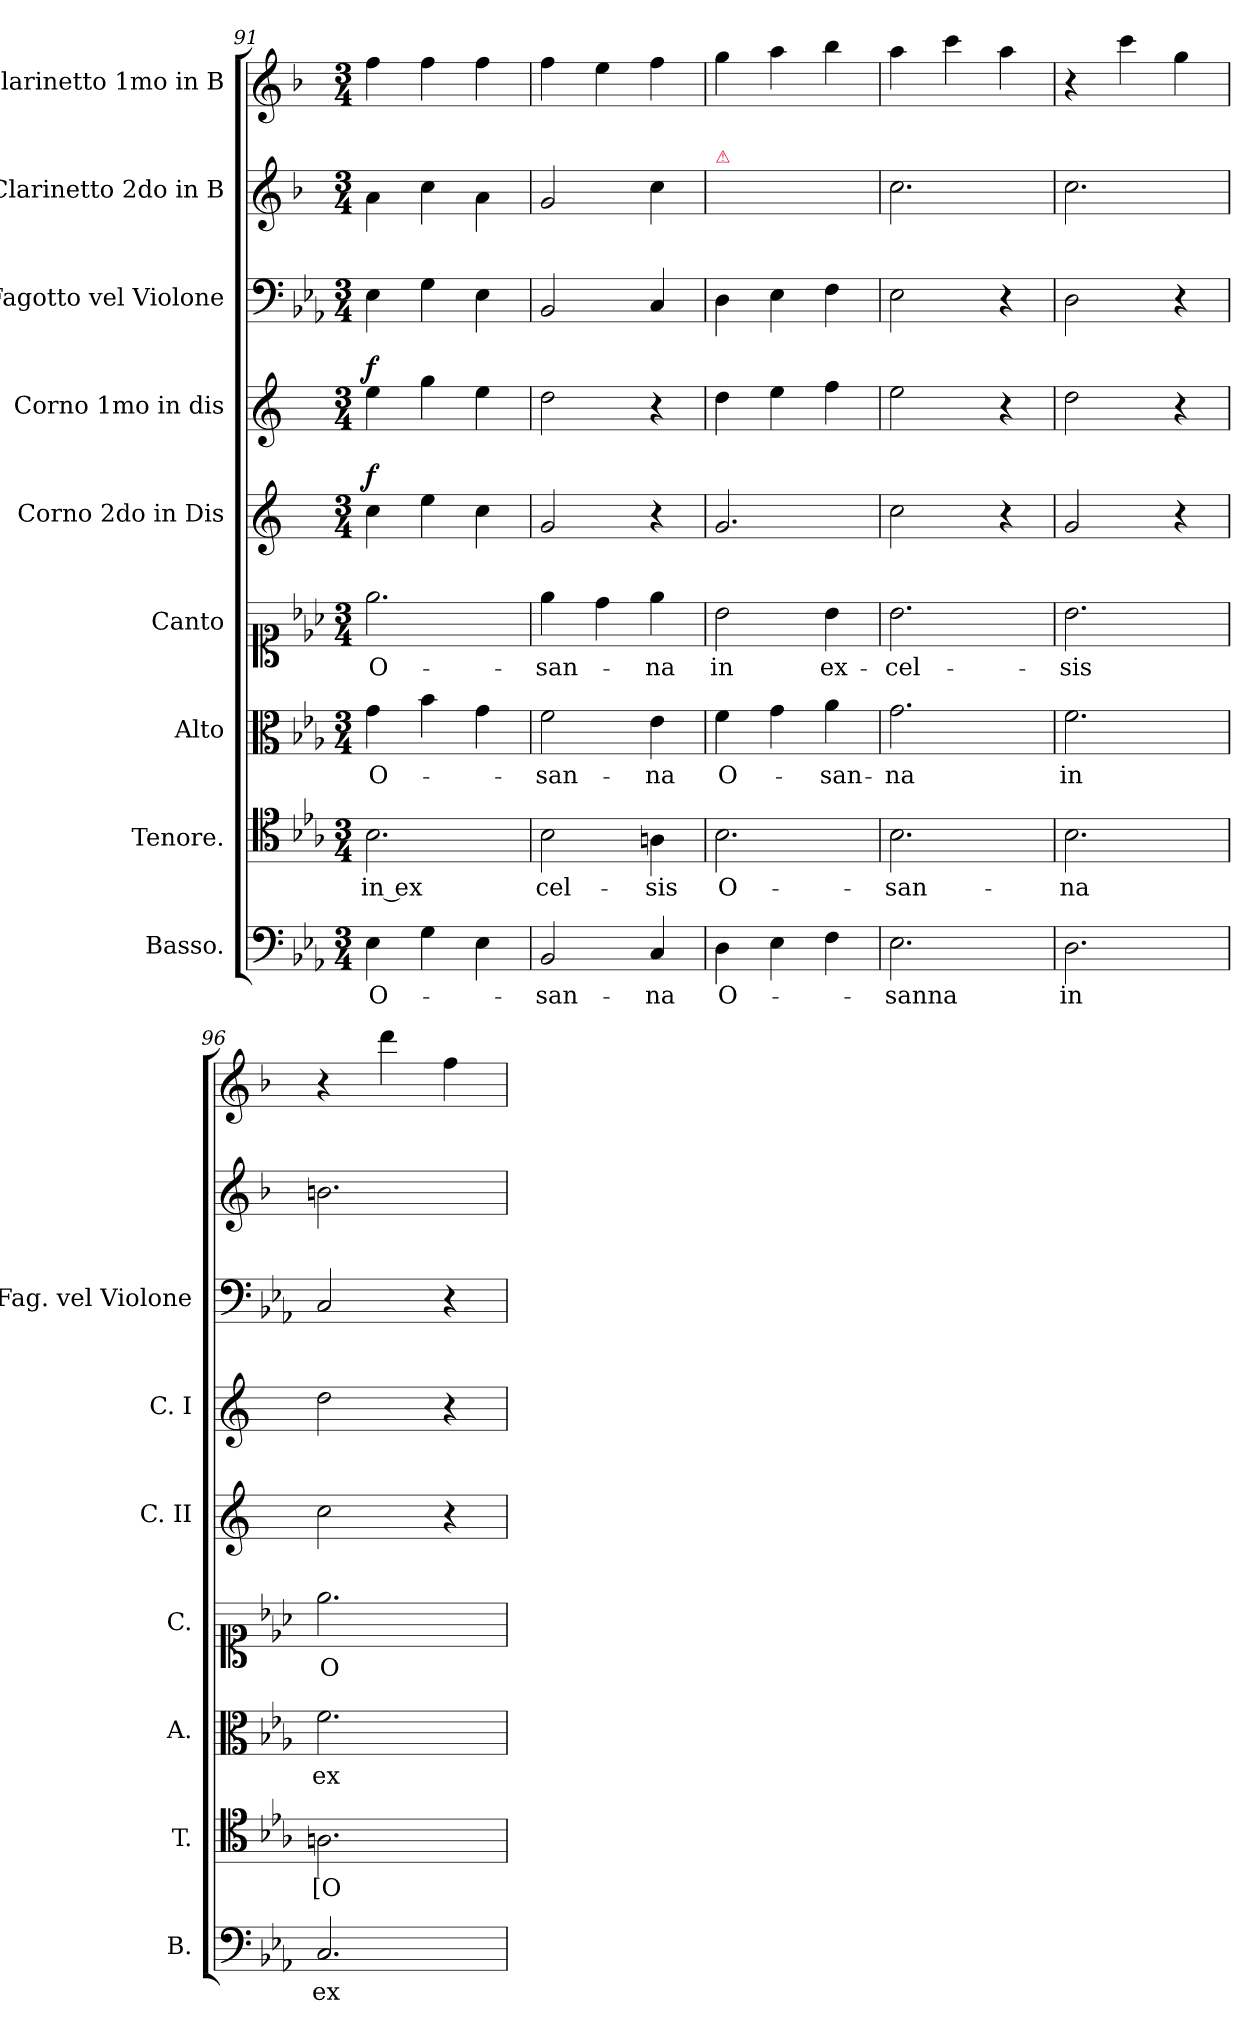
**kern	**text	**kern	**text	**kern	**text	**kern	**text	**kern	**dynam	**kern	**dynam	**kern	**kern	**kern
*part9	*part9	*part8	*part8	*part7	*part7	*part6	*part6	*part5	*part5	*part4	*part4	*part3	*part2	*part1
*staff9	*staff9	*staff8	*staff8	*staff7	*staff7	*staff6	*staff6	*staff5	*staff5	*staff4	*staff4	*staff3	*staff2	*staff1
*I"Basso.	*	*I"Tenore.	*	*I"Alto	*	*I"Canto	*	*I"Corno 2do in Dis	*	*I"Corno 1mo in dis	*	*I"Fagotto vel Violone	*I"Clarinetto 2do in B	*I"Clarinetto 1mo in B
*I'B.	*	*I'T.	*	*I'A.	*	*I'C.	*	*I'C. II	*	*I'C. I	*	*I'Fag. vel Violone	*	*
*clefF4	*	*clefC4	*	*clefC3	*	*clefC1	*	*clefG2	*	*clefG2	*	*clefF4	*clefG2	*clefG2
*	*	*	*	*	*	*	*	*ITrd5c9	*	*ITrd5c9	*	*	*ITrd1c2	*ITrd1c2
*k[b-e-a-]	*	*k[b-e-a-]	*	*k[b-e-a-]	*	*k[b-e-a-]	*	*k[b-e-a-]	*	*k[b-e-a-]	*	*k[b-e-a-]	*k[b-e-a-]	*k[b-e-a-]
*E-:	*	*E-:	*	*E-:	*	*E-:	*	*E-:	*	*E-:	*	*E-:	*E-:	*E-:
*M3/4	*	*M3/4	*	*M3/4	*	*M3/4	*	*M3/4	*	*M3/4	*	*M3/4	*M3/4	*M3/4
=91	=91	=91	=91	=91	=91	=91	=91	=91	=91	=91	=91	=91	=91	=91
!	!	!	!	!	!	!	!	!	!LO:DY:a	!	!LO:DY:a	!	!	!
4E-\	O-	2.B-\	in ex	4g\	O-	2.ee-\	O-	4e-\	f	4g\	f	4E-\	4g\	4ee-\
4G\	.	.	.	4b-\	.	.	.	4g\	.	4b-\	.	4G\	4b-\	4ee-\
4E-\	.	.	.	4g\	.	.	.	4e-\	.	4g\	.	4E-\	4g\	4ee-\
=92	=92	=92	=92	=92	=92	=92	=92	=92	=92	=92	=92	=92	=92	=92
2BB-/	-san-	2B-\	cel-	2f\	-san-	4ee-\	-san-	2B-/	.	2f\	.	2BB-/	2f/	4ee-\
.	.	.	.	.	.	4dd\	.	.	.	.	.	.	.	4dd\
4C/	-na	4An\	-sis	4e-\	-na	4ee-\	-na	4r	.	4r	.	4C/	4b-\	4ee-\
=93	=93	=93	=93	=93	=93	=93	=93	=93	=93	=93	=93	=93	=93	=93
!	!	!	!	!	!	!	!	!	!	!	!	!	!LO:TX:a:color=crimson:t=⚠	!
4D\	O-	2.B-\	O-	4f\	O-	2b-\	in	2.B-/	.	4f\	.	4D\	2.ryy	4ff\
4E-\	.	.	.	4g\	.	.	.	.	.	4g\	.	4E-\	.	4gg\
4F\	.	.	.	4a-\	-san-	4b-\	ex-	.	.	4a-\	.	4F\	.	4aa-\
=94	=94	=94	=94	=94	=94	=94	=94	=94	=94	=94	=94	=94	=94	=94
2.E-\	-sanna	2.B-\	-san-	2.g\	-na	2.b-\	-cel-	2e-\	.	2g\	.	2E-\	2.b-\	4gg\
.	.	.	.	.	.	.	.	.	.	.	.	.	.	4bb-\
.	.	.	.	.	.	.	.	4r	.	4r	.	4r	.	4gg\
=95	=95	=95	=95	=95	=95	=95	=95	=95	=95	=95	=95	=95	=95	=95
2.D\	in	2.B-\	-na	2.f\	in	2.b-\	-sis	2B-/	.	2f\	.	2D\	2.b-\	4r
.	.	.	.	.	.	.	.	.	.	.	.	.	.	4bb-\
.	.	.	.	.	.	.	.	4r	.	4r	.	4r	.	4ff\
=96	=96	=96	=96	=96	=96	=96	=96	=96	=96	=96	=96	=96	=96	=96
2.C/	ex-	2.An\	[O-	2.f\	ex-	2.ee-\	O-	2e-\	.	2f\	.	2C/	2.an\	4r
.	.	.	.	.	.	.	.	.	.	.	.	.	.	4ccc\
.	.	.	.	.	.	.	.	4r	.	4r	.	4r	.	4ee-\
=	=	=	=	=	=	=	=	=	=	=	=	=	=	=
*-	*-	*-	*-	*-	*-	*-	*-	*-	*-	*-	*-	*-	*-	*-
